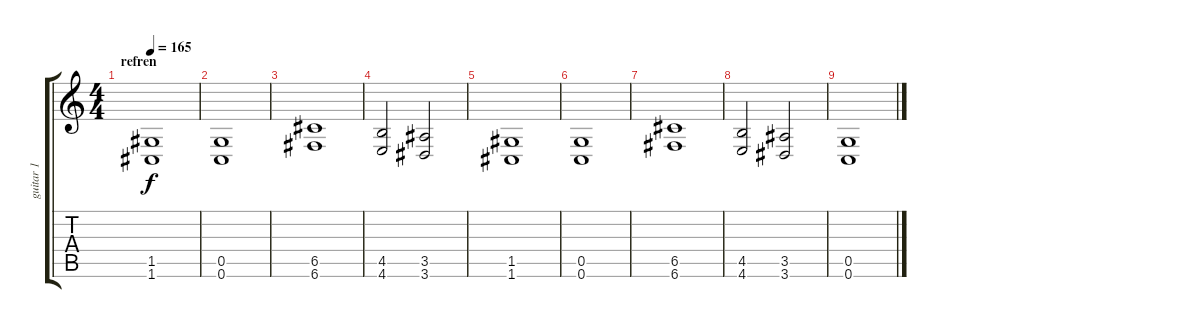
\track ("guitar 1" "guitar 1") {instrument distortionguitar}
\staff {score tabs}
\tuning (D4 A3 F3 C3 G2 C2) {hide}
\ts (4 4)
\section ("" "refren")
\tempo 165
\clef g2
\ks c
(1.5 1.6).1{dy f} |
(0.5 0.6).1 |
(6.5 6.6).1 |
(4.5 4.6).2 (3.5 3.6).2 |
(1.5 1.6).1 |
(0.5 0.6).1 |
(6.5 6.6).1 |
(4.5 4.6).2 (3.5 3.6).2 |
(0.5 0.6).1
